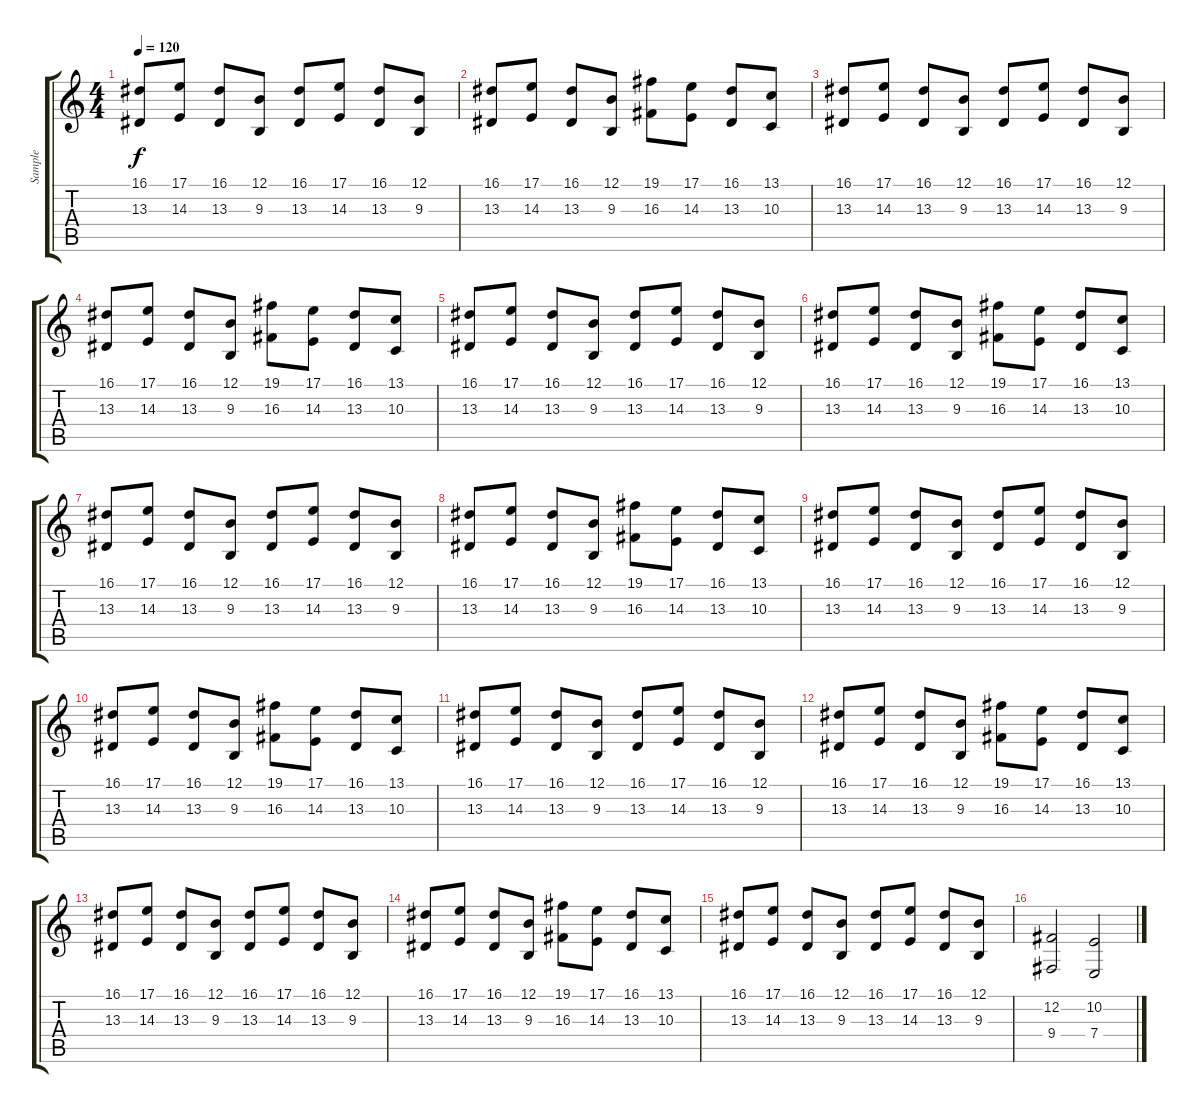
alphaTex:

\track ("Sample" "Sample") {instrument stringensemble1}
\staff {score tabs}
\tuning (B3 Gb3 D3 A2 E2 B1) {hide}
\ts (4 4)
\tempo 120
\clef g2
\ks c
(16.1 13.3).8{dy f volume 11 instrument stringensemble1} (17.1 14.3).8 (16.1 13.3).8 (12.1 9.3).8 (16.1 13.3).8 (17.1 14.3).8 (16.1 13.3).8 (12.1 9.3).8 |
(16.1 13.3).8 (17.1 14.3).8 (16.1 13.3).8 (12.1 9.3).8 (19.1 16.3).8 (17.1 14.3).8 (16.1 13.3).8 (13.1 10.3).8 |
(16.1 13.3).8 (17.1 14.3).8 (16.1 13.3).8 (12.1 9.3).8 (16.1 13.3).8 (17.1 14.3).8 (16.1 13.3).8 (12.1 9.3).8 |
(16.1 13.3).8 (17.1 14.3).8 (16.1 13.3).8 (12.1 9.3).8 (19.1 16.3).8 (17.1 14.3).8 (16.1 13.3).8 (13.1 10.3).8 |
(16.1 13.3).8 (17.1 14.3).8 (16.1 13.3).8 (12.1 9.3).8 (16.1 13.3).8 (17.1 14.3).8 (16.1 13.3).8 (12.1 9.3).8 |
(16.1 13.3).8 (17.1 14.3).8 (16.1 13.3).8 (12.1 9.3).8 (19.1 16.3).8 (17.1 14.3).8 (16.1 13.3).8 (13.1 10.3).8 |
(16.1 13.3).8 (17.1 14.3).8 (16.1 13.3).8 (12.1 9.3).8 (16.1 13.3).8 (17.1 14.3).8 (16.1 13.3).8 (12.1 9.3).8 |
(16.1 13.3).8 (17.1 14.3).8 (16.1 13.3).8 (12.1 9.3).8 (19.1 16.3).8 (17.1 14.3).8 (16.1 13.3).8 (13.1 10.3).8 |
(16.1 13.3).8 (17.1 14.3).8 (16.1 13.3).8 (12.1 9.3).8 (16.1 13.3).8 (17.1 14.3).8 (16.1 13.3).8 (12.1 9.3).8 |
(16.1 13.3).8 (17.1 14.3).8 (16.1 13.3).8 (12.1 9.3).8 (19.1 16.3).8 (17.1 14.3).8 (16.1 13.3).8 (13.1 10.3).8 |
(16.1 13.3).8 (17.1 14.3).8 (16.1 13.3).8 (12.1 9.3).8 (16.1 13.3).8 (17.1 14.3).8 (16.1 13.3).8 (12.1 9.3).8 |
(16.1 13.3).8 (17.1 14.3).8 (16.1 13.3).8 (12.1 9.3).8 (19.1 16.3).8 (17.1 14.3).8 (16.1 13.3).8 (13.1 10.3).8 |
(16.1 13.3).8 (17.1 14.3).8 (16.1 13.3).8 (12.1 9.3).8 (16.1 13.3).8 (17.1 14.3).8 (16.1 13.3).8 (12.1 9.3).8 |
(16.1 13.3).8 (17.1 14.3).8 (16.1 13.3).8 (12.1 9.3).8 (19.1 16.3).8 (17.1 14.3).8 (16.1 13.3).8 (13.1 10.3).8 |
(16.1 13.3).8 (17.1 14.3).8 (16.1 13.3).8 (12.1 9.3).8 (16.1 13.3).8 (17.1 14.3).8 (16.1 13.3).8 (12.1 9.3).8 |
(12.2 9.4).2{instrument pad1newage} (10.2 7.4).2
